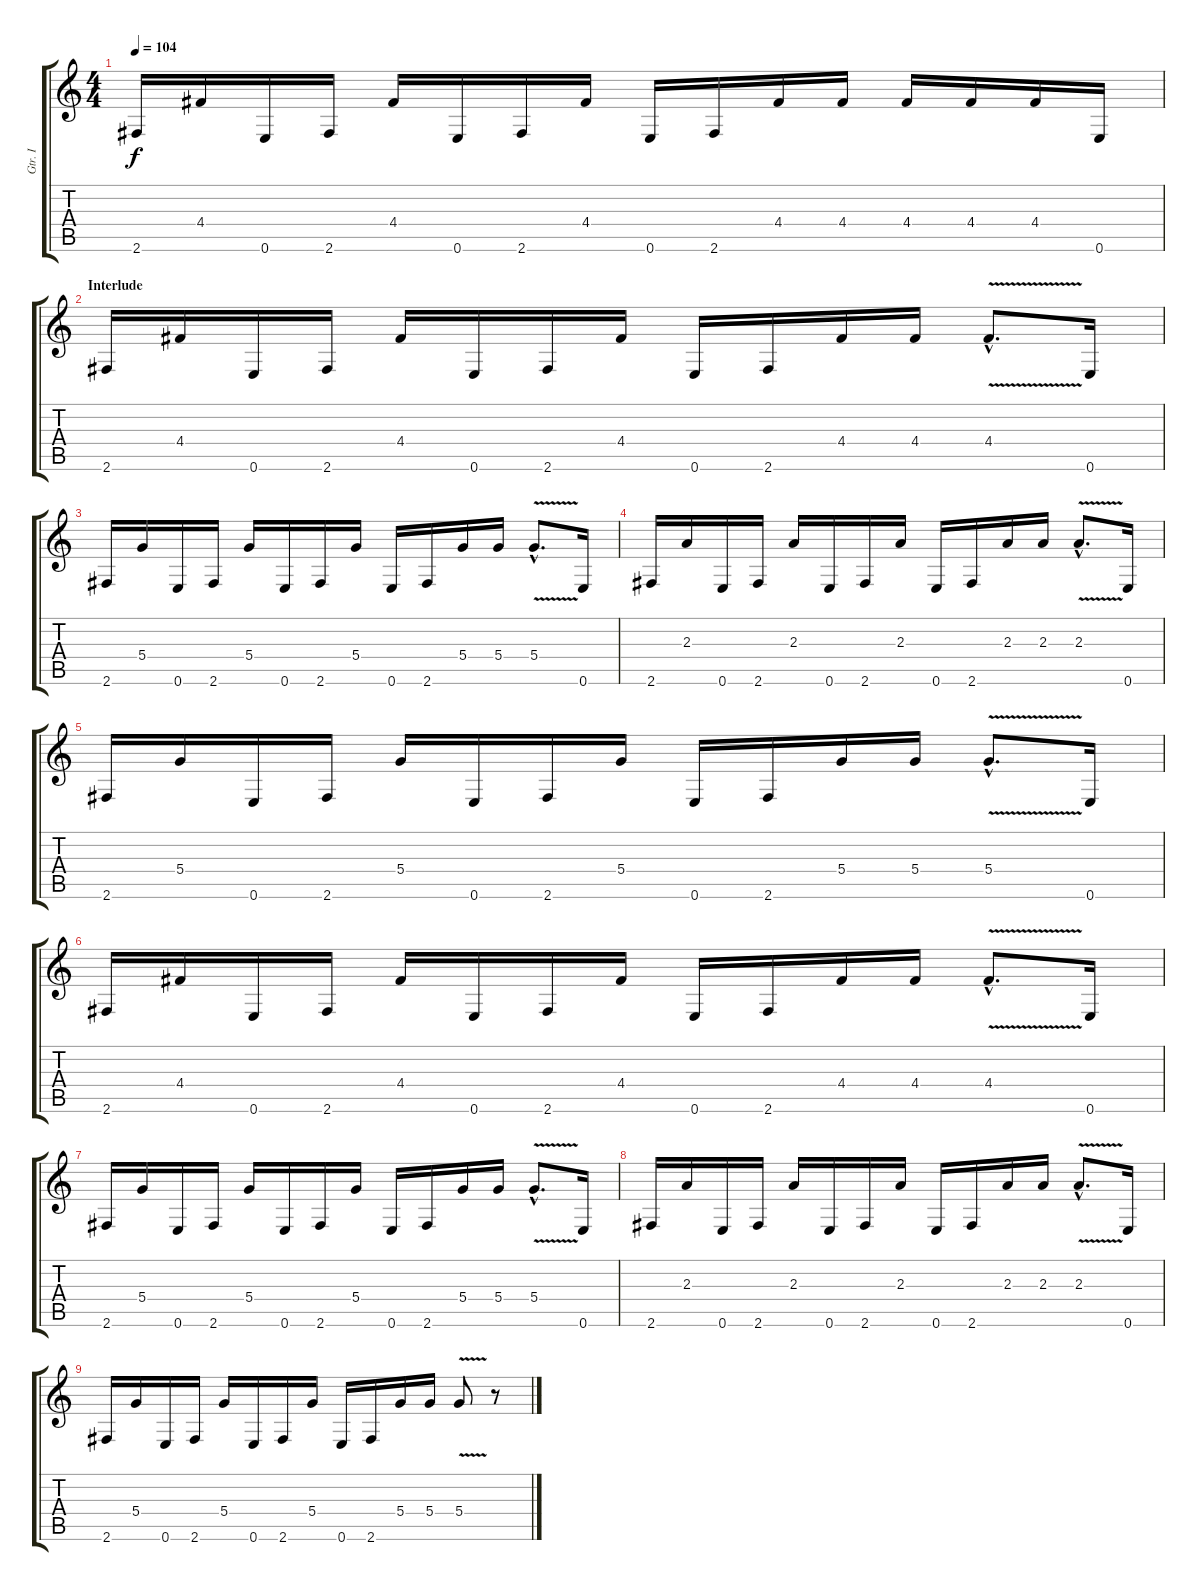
\track ("Gtr. I" "Gtr. I") {instrument overdrivenguitar}
\staff {score tabs}
\tuning (E4 B3 G3 D3 A2 E2) {hide}
\ts (4 4)
\tempo 104
\clef g2
\ks c
2.6.16{dy f} 4.4.16 0.6.16 2.6.16 4.4.16 0.6.16 2.6.16 4.4.16 0.6.16 2.6.16 4.4.16 4.4.16 4.4.16 4.4.16 4.4.16 0.6.16 |
\section ("" "Interlude")
2.6.16 4.4.16 0.6.16 2.6.16 4.4.16 0.6.16 2.6.16 4.4.16 0.6.16 2.6.16 4.4.16 4.4.16 4.4{v hac}.8{d} 0.6.16 |
2.6.16 5.4.16 0.6.16 2.6.16 5.4.16 0.6.16 2.6.16 5.4.16 0.6.16 2.6.16 5.4.16 5.4.16 5.4{v hac}.8{d} 0.6.16 |
2.6.16 2.3.16 0.6.16 2.6.16 2.3.16 0.6.16 2.6.16 2.3.16 0.6.16 2.6.16 2.3.16 2.3.16 2.3{v hac}.8{d} 0.6.16 |
2.6.16 5.4.16 0.6.16 2.6.16 5.4.16 0.6.16 2.6.16 5.4.16 0.6.16 2.6.16 5.4.16 5.4.16 5.4{v hac}.8{d} 0.6.16 |
2.6.16 4.4.16 0.6.16 2.6.16 4.4.16 0.6.16 2.6.16 4.4.16 0.6.16 2.6.16 4.4.16 4.4.16 4.4{v hac}.8{d} 0.6.16 |
2.6.16 5.4.16 0.6.16 2.6.16 5.4.16 0.6.16 2.6.16 5.4.16 0.6.16 2.6.16 5.4.16 5.4.16 5.4{v hac}.8{d} 0.6.16 |
2.6.16 2.3.16 0.6.16 2.6.16 2.3.16 0.6.16 2.6.16 2.3.16 0.6.16 2.6.16 2.3.16 2.3.16 2.3{v hac}.8{d} 0.6.16 |
2.6.16 5.4.16 0.6.16 2.6.16 5.4.16 0.6.16 2.6.16 5.4.16 0.6.16 2.6.16 5.4.16 5.4.16 5.4{v}.8 r.8
